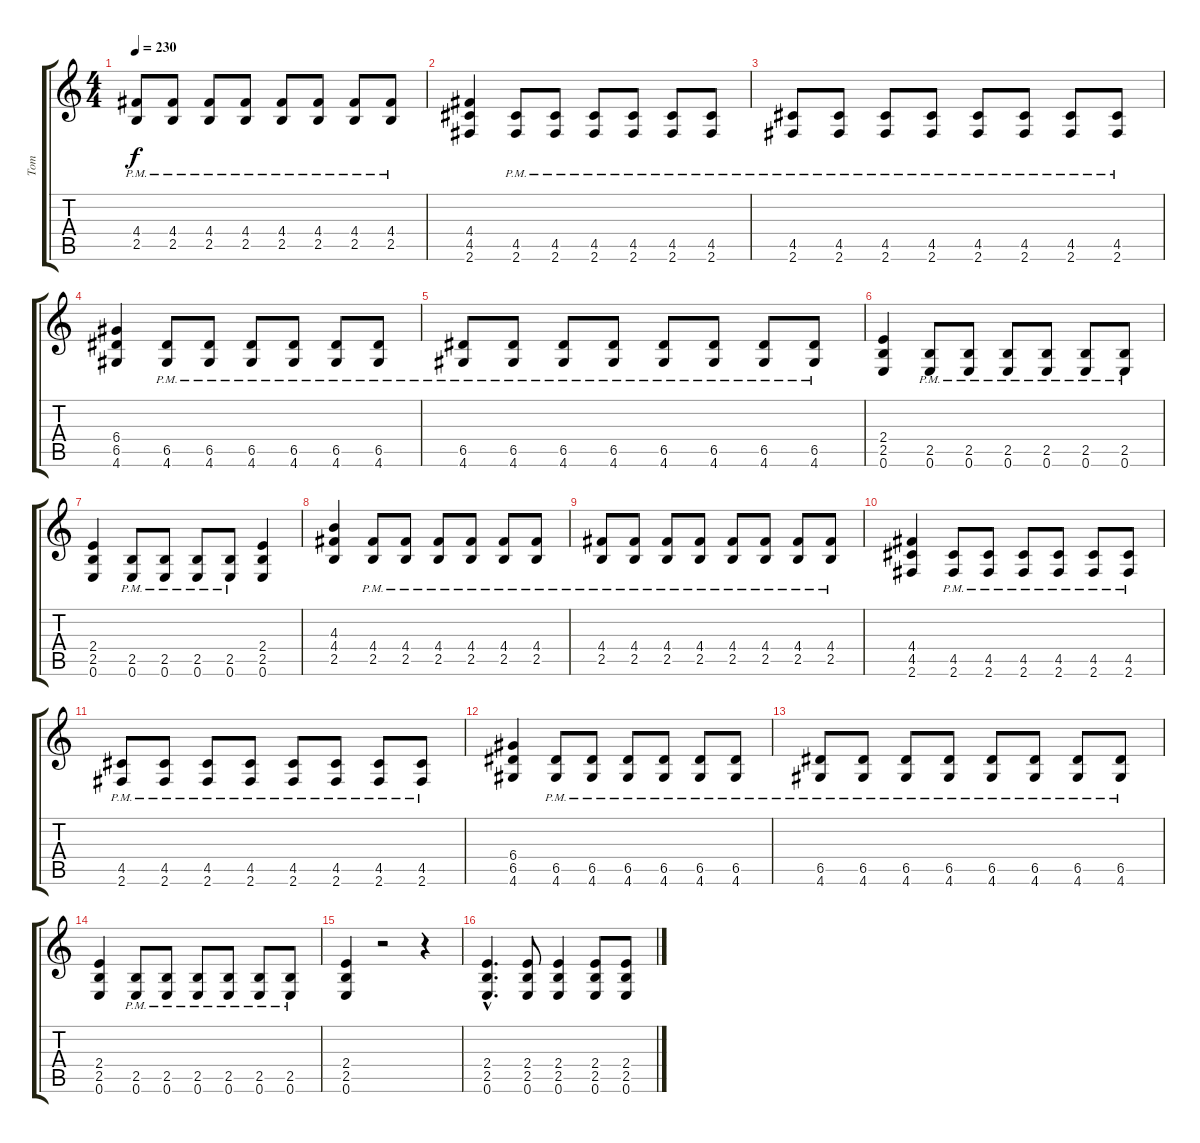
\track ("Tom" "Tom") {instrument electricguitarclean}
\staff {score tabs}
\tuning (E4 B3 G3 D3 A2 E2) {hide}
\ts (4 4)
\tempo 230
\clef g2
\ks c
(4.4{pm} 2.5{pm}).8{dy f} (4.4{pm} 2.5{pm}).8 (4.4{pm} 2.5{pm}).8 (4.4{pm} 2.5{pm}).8 (4.4{pm} 2.5{pm}).8 (4.4{pm} 2.5{pm}).8 (4.4{pm} 2.5{pm}).8 (4.4{pm} 2.5{pm}).8 |
(4.4 4.5 2.6).4 (4.5{pm} 2.6{pm}).8 (4.5{pm} 2.6{pm}).8 (4.5{pm} 2.6{pm}).8 (4.5{pm} 2.6{pm}).8 (4.5{pm} 2.6{pm}).8 (4.5{pm} 2.6{pm}).8 |
(4.5{pm} 2.6{pm}).8 (4.5{pm} 2.6{pm}).8 (4.5{pm} 2.6{pm}).8 (4.5{pm} 2.6{pm}).8 (4.5{pm} 2.6{pm}).8 (4.5{pm} 2.6{pm}).8 (4.5{pm} 2.6{pm}).8 (4.5{pm} 2.6{pm}).8 |
(6.4 6.5 4.6).4 (6.5{pm} 4.6{pm}).8 (6.5{pm} 4.6{pm}).8 (6.5{pm} 4.6{pm}).8 (6.5{pm} 4.6{pm}).8 (6.5{pm} 4.6{pm}).8 (6.5{pm} 4.6{pm}).8 |
(6.5{pm} 4.6{pm}).8 (6.5{pm} 4.6{pm}).8 (6.5{pm} 4.6{pm}).8 (6.5{pm} 4.6{pm}).8 (6.5{pm} 4.6{pm}).8 (6.5{pm} 4.6{pm}).8 (6.5{pm} 4.6{pm}).8 (6.5{pm} 4.6{pm}).8 |
(2.4 2.5 0.6).4 (2.5{pm} 0.6{pm}).8 (2.5{pm} 0.6{pm}).8 (2.5{pm} 0.6{pm}).8 (2.5{pm} 0.6{pm}).8 (2.5{pm} 0.6{pm}).8 (2.5{pm} 0.6{pm}).8 |
(2.4 2.5 0.6).4 (2.5{pm} 0.6{pm}).8 (2.5{pm} 0.6{pm}).8 (2.5{pm} 0.6{pm}).8 (2.5{pm} 0.6{pm}).8 (2.4 2.5 0.6).4 |
(4.3 4.4 2.5).4 (4.4{pm} 2.5{pm}).8 (4.4{pm} 2.5{pm}).8 (4.4{pm} 2.5{pm}).8 (4.4{pm} 2.5{pm}).8 (4.4{pm} 2.5{pm}).8 (4.4{pm} 2.5{pm}).8 |
(4.4{pm} 2.5{pm}).8 (4.4{pm} 2.5{pm}).8 (4.4{pm} 2.5{pm}).8 (4.4{pm} 2.5{pm}).8 (4.4{pm} 2.5{pm}).8 (4.4{pm} 2.5{pm}).8 (4.4{pm} 2.5{pm}).8 (4.4{pm} 2.5{pm}).8 |
(4.4 4.5 2.6).4 (4.5{pm} 2.6{pm}).8 (4.5{pm} 2.6{pm}).8 (4.5{pm} 2.6{pm}).8 (4.5{pm} 2.6{pm}).8 (4.5{pm} 2.6{pm}).8 (4.5{pm} 2.6{pm}).8 |
(4.5{pm} 2.6{pm}).8 (4.5{pm} 2.6{pm}).8 (4.5{pm} 2.6{pm}).8 (4.5{pm} 2.6{pm}).8 (4.5{pm} 2.6{pm}).8 (4.5{pm} 2.6{pm}).8 (4.5{pm} 2.6{pm}).8 (4.5{pm} 2.6{pm}).8 |
(6.4 6.5 4.6).4 (6.5{pm} 4.6{pm}).8 (6.5{pm} 4.6{pm}).8 (6.5{pm} 4.6{pm}).8 (6.5{pm} 4.6{pm}).8 (6.5{pm} 4.6{pm}).8 (6.5{pm} 4.6{pm}).8 |
(6.5{pm} 4.6{pm}).8 (6.5{pm} 4.6{pm}).8 (6.5{pm} 4.6{pm}).8 (6.5{pm} 4.6{pm}).8 (6.5{pm} 4.6{pm}).8 (6.5{pm} 4.6{pm}).8 (6.5{pm} 4.6{pm}).8 (6.5{pm} 4.6{pm}).8 |
(2.4 2.5 0.6).4 (2.5{pm} 0.6{pm}).8 (2.5{pm} 0.6{pm}).8 (2.5{pm} 0.6{pm}).8 (2.5{pm} 0.6{pm}).8 (2.5{pm} 0.6{pm}).8 (2.5{pm} 0.6{pm}).8 |
(2.4 2.5 0.6).4 r.2 r.4 |
(2.4{hac} 2.5{hac} 0.6{hac}).4{d} (2.4 2.5 0.6).8 (2.4 2.5 0.6).4 (2.4 2.5 0.6).8 (2.4 2.5 0.6).8
